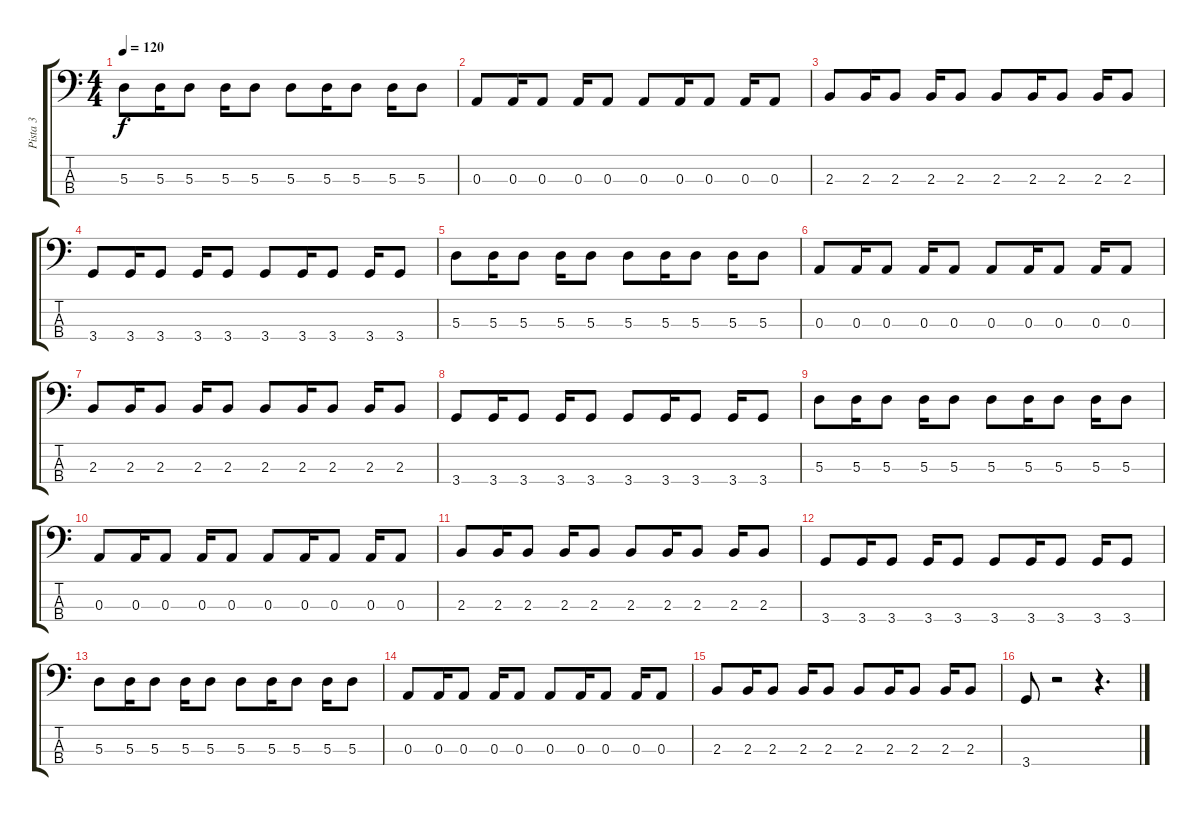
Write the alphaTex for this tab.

\track ("Pista 3" "Pista 3") {instrument electricbassfinger}
\staff {score tabs}
\tuning (G2 D2 A1 E1) {hide}
\ts (4 4)
\tempo 120
\clef f4
\ks c
5.3.8{dy f} 5.3.16 5.3.8 5.3.16 5.3.8 5.3.8 5.3.16 5.3.8 5.3.16 5.3.8 |
0.3.8 0.3.16 0.3.8 0.3.16 0.3.8 0.3.8 0.3.16 0.3.8 0.3.16 0.3.8 |
2.3.8 2.3.16 2.3.8 2.3.16 2.3.8 2.3.8 2.3.16 2.3.8 2.3.16 2.3.8 |
3.4.8 3.4.16 3.4.8 3.4.16 3.4.8 3.4.8 3.4.16 3.4.8 3.4.16 3.4.8 |
5.3.8 5.3.16 5.3.8 5.3.16 5.3.8 5.3.8 5.3.16 5.3.8 5.3.16 5.3.8 |
0.3.8 0.3.16 0.3.8 0.3.16 0.3.8 0.3.8 0.3.16 0.3.8 0.3.16 0.3.8 |
2.3.8 2.3.16 2.3.8 2.3.16 2.3.8 2.3.8 2.3.16 2.3.8 2.3.16 2.3.8 |
3.4.8 3.4.16 3.4.8 3.4.16 3.4.8 3.4.8 3.4.16 3.4.8 3.4.16 3.4.8 |
5.3.8 5.3.16 5.3.8 5.3.16 5.3.8 5.3.8 5.3.16 5.3.8 5.3.16 5.3.8 |
0.3.8 0.3.16 0.3.8 0.3.16 0.3.8 0.3.8 0.3.16 0.3.8 0.3.16 0.3.8 |
2.3.8 2.3.16 2.3.8 2.3.16 2.3.8 2.3.8 2.3.16 2.3.8 2.3.16 2.3.8 |
3.4.8 3.4.16 3.4.8 3.4.16 3.4.8 3.4.8 3.4.16 3.4.8 3.4.16 3.4.8 |
5.3.8 5.3.16 5.3.8 5.3.16 5.3.8 5.3.8 5.3.16 5.3.8 5.3.16 5.3.8 |
0.3.8 0.3.16 0.3.8 0.3.16 0.3.8 0.3.8 0.3.16 0.3.8 0.3.16 0.3.8 |
2.3.8 2.3.16 2.3.8 2.3.16 2.3.8 2.3.8 2.3.16 2.3.8 2.3.16 2.3.8 |
3.4.8 r.2 r.4{d}
